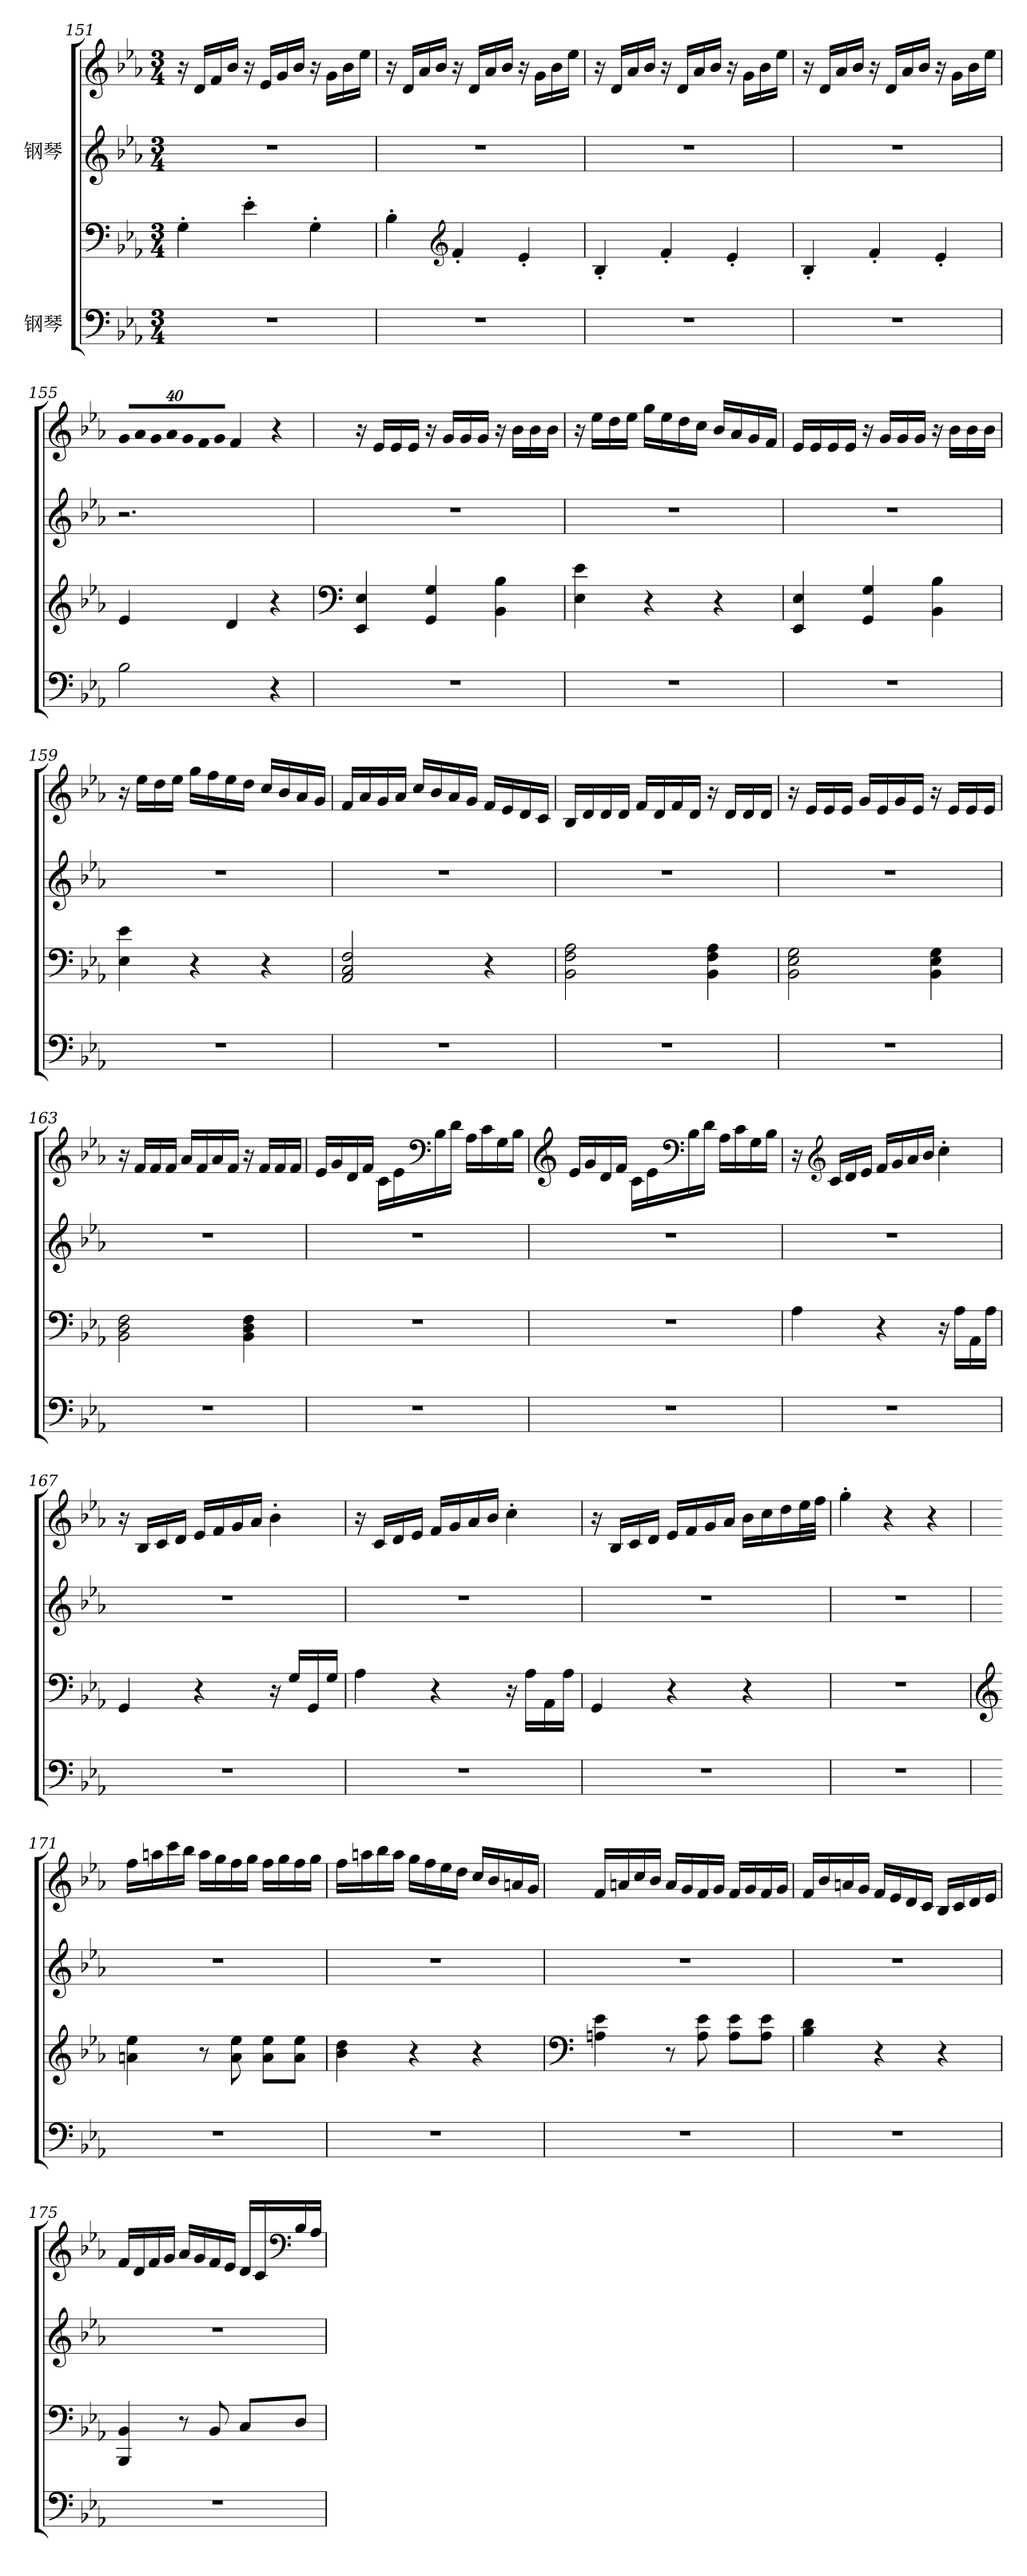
**kern	**kern	**kern	**kern
*part2	*part2	*part1	*part1
*staff4	*staff3	*staff2	*staff1
*I"钢琴	*	*I"钢琴	*
*clefF4	*clefF4	*clefG2	*clefG2
*k[b-e-a-]	*k[b-e-a-]	*k[b-e-a-]	*k[b-e-a-]
*M3/4	*M3/4	*M3/4	*M3/4
=151	=151	=151	=151
2.r	4G'\	2.r	16r
.	.	.	16d/LL
.	.	.	16f/
.	.	.	16b-/JJ
.	4e-'\	.	16r
.	.	.	16e-/LL
.	.	.	16g/
.	.	.	16b-/JJ
.	4G'\	.	16r
.	.	.	16g\LL
.	.	.	16b-\
.	.	.	16ee-\JJ
=152	=152	=152	=152
2.r	4B-'\	2.r	16r
.	.	.	16d/LL
.	.	.	16a-/
.	.	.	16b-/JJ
*	*clefG2	*	*
.	4f'/	.	16r
.	.	.	16d/LL
.	.	.	16a-/
.	.	.	16b-/JJ
.	4e-'/	.	16r
.	.	.	16g\LL
.	.	.	16b-\
.	.	.	16ee-\JJ
!!LO:LB:g=z
=153	=153	=153	=153
2.r	4B-'/	2.r	16r
.	.	.	16d/LL
.	.	.	16a-/
.	.	.	16b-/JJ
.	4f'/	.	16r
.	.	.	16d/LL
.	.	.	16a-/
.	.	.	16b-/JJ
.	4e-'/	.	16r
.	.	.	16g\LL
.	.	.	16b-\
.	.	.	16ee-\JJ
=154	=154	=154	=154
2.r	4B-'/	2.r	16r
.	.	.	16d/LL
.	.	.	16a-/
.	.	.	16b-/JJ
.	4f'/	.	16r
.	.	.	16d/LL
.	.	.	16a-/
.	.	.	16b-/JJ
.	4e-'/	.	16r
.	.	.	16g\LL
.	.	.	16b-\
.	.	.	16ee-\JJ
=155	=155	=155	=155
*	*	*	*Xbrackettup
!	!	!	!LO:N:vis=32
2B-\	4e-/	2.r	640%23g/LLL
!	!	!	!LO:N:vis=32
.	.	.	640%23a-/
!	!	!	!LO:N:vis=32
.	.	.	640%23g/
!	!	!	!LO:N:vis=32
.	.	.	640%23a-/
!	!	!	!LO:N:vis=32
.	.	.	640%23g/
!	!	!	!LO:N:vis=32
.	.	.	640%23f/
!	!	!	!LO:N:vis=32
.	.	.	640%23g/JJJ
.	4d/	.	.
.	.	.	4f/
4r	4r	.	.
.	.	.	4r
640ryy	640ryy	640ryy	.
!!LO:LB:g=z
=156	=156	=156	=156
*	*clefF4	*	*
2.r	4EE-/ 4E-/	2.r	16r
.	.	.	16e-/LL
.	.	.	16e-/
.	.	.	16e-/JJ
.	4GG/ 4G/	.	16r
.	.	.	16g/LL
.	.	.	16g/
.	.	.	16g/JJ
.	4BB-\ 4B-\	.	16r
.	.	.	16b-\LL
.	.	.	16b-\
.	.	.	16b-\JJ
=157	=157	=157	=157
2.r	4E-\ 4e-\	2.r	16r
.	.	.	16ee-\LL
.	.	.	16dd\
.	.	.	16ee-\JJ
.	4r	.	16gg\LL
.	.	.	16ee-\
.	.	.	16dd\
.	.	.	16cc\JJ
.	4r	.	16b-/LL
.	.	.	16a-/
.	.	.	16g/
.	.	.	16f/JJ
=158	=158	=158	=158
2.r	4EE-/ 4E-/	2.r	16e-/LL
.	.	.	16e-/
.	.	.	16e-/
.	.	.	16e-/JJ
.	4GG/ 4G/	.	16r
.	.	.	16g/LL
.	.	.	16g/
.	.	.	16g/JJ
.	4BB-\ 4B-\	.	16r
.	.	.	16b-\LL
.	.	.	16b-\
.	.	.	16b-\JJ
!!LO:PB:g=z
=159	=159	=159	=159
2.r	4E-\ 4e-\	2.r	16r
.	.	.	16ee-\LL
.	.	.	16dd\
.	.	.	16ee-\JJ
.	4r	.	16gg\LL
.	.	.	16ff\
.	.	.	16ee-\
.	.	.	16dd\JJ
.	4r	.	16cc/LL
.	.	.	16b-/
.	.	.	16a-/
.	.	.	16g/JJ
=160	=160	=160	=160
2.r	2AA-/ 2C/ 2F/	2.r	16f/LL
.	.	.	16a-/
.	.	.	16g/
.	.	.	16a-/JJ
.	.	.	16cc/LL
.	.	.	16b-/
.	.	.	16a-/
.	.	.	16g/JJ
.	4r	.	16f/LL
.	.	.	16e-/
.	.	.	16d/
.	.	.	16c/JJ
=161	=161	=161	=161
2.r	2BB-\ 2F\ 2A-\	2.r	16B-/LL
.	.	.	16d/
.	.	.	16d/
.	.	.	16d/JJ
.	.	.	16f/LL
.	.	.	16d/
.	.	.	16f/
.	.	.	16d/JJ
.	4BB-\ 4F\ 4A-\	.	16r
.	.	.	16d/LL
.	.	.	16d/
.	.	.	16d/JJ
!!LO:LB:g=z
=162	=162	=162	=162
2.r	2BB-\ 2E-\ 2G\	2.r	16r
.	.	.	16e-/LL
.	.	.	16e-/
.	.	.	16e-/JJ
.	.	.	16g/LL
.	.	.	16e-/
.	.	.	16g/
.	.	.	16e-/JJ
.	4BB-\ 4E-\ 4G\	.	16r
.	.	.	16e-/LL
.	.	.	16e-/
.	.	.	16e-/JJ
=163	=163	=163	=163
2.r	2BB-\ 2D\ 2F\	2.r	16r
.	.	.	16f/LL
.	.	.	16f/
.	.	.	16f/JJ
.	.	.	16a-/LL
.	.	.	16f/
.	.	.	16a-/
.	.	.	16f/JJ
.	4BB-\ 4D\ 4F\	.	16r
.	.	.	16f/LL
.	.	.	16f/
.	.	.	16f/JJ
=164	=164	=164	=164
2.r	2.r	2.r	16e-/LL
.	.	.	16g/
.	.	.	16d/
.	.	.	16f/JJ
.	.	.	16c\LL
.	.	.	16e-\
*	*	*	*clefF4
.	.	.	16B-\
.	.	.	16d\JJ
.	.	.	16A-\LL
.	.	.	16c\
.	.	.	16G\
.	.	.	16B-\JJ
!!LO:LB:g=z
=165	=165	=165	=165
*	*	*	*clefG2
2.r	2.r	2.r	16e-/LL
.	.	.	16g/
.	.	.	16d/
.	.	.	16f/JJ
.	.	.	16c\LL
.	.	.	16e-\
*	*	*	*clefF4
.	.	.	16B-\
.	.	.	16d\JJ
.	.	.	16A-\LL
.	.	.	16c\
.	.	.	16G\
.	.	.	16B-\JJ
=166	=166	=166	=166
2.r	4A-\	2.r	16r
*	*	*	*clefG2
.	.	.	16c/LL
.	.	.	16d/
.	.	.	16e-/JJ
.	4r	.	16f/LL
.	.	.	16g/
.	.	.	16a-/
.	.	.	16b-/JJ
.	16r	.	4cc'\
.	16A-\LL	.	.
.	16AA-\	.	.
.	16A-\JJ	.	.
=167	=167	=167	=167
2.r	4GG/	2.r	16r
.	.	.	16B-/LL
.	.	.	16c/
.	.	.	16d/JJ
.	4r	.	16e-/LL
.	.	.	16f/
.	.	.	16g/
.	.	.	16a-/JJ
.	16r	.	4b-'\
.	16G/LL	.	.
.	16GG/	.	.
.	16G/JJ	.	.
!!LO:PB:g=z
=168	=168	=168	=168
2.r	4A-\	2.r	16r
.	.	.	16c/LL
.	.	.	16d/
.	.	.	16e-/JJ
.	4r	.	16f/LL
.	.	.	16g/
.	.	.	16a-/
.	.	.	16b-/JJ
.	16r	.	4cc'\
.	16A-\LL	.	.
.	16AA-\	.	.
.	16A-\JJ	.	.
=169	=169	=169	=169
2.r	4GG/	2.r	16r
.	.	.	16B-/LL
.	.	.	16c/
.	.	.	16d/JJ
.	4r	.	16e-/LL
.	.	.	16f/
.	.	.	16g/
.	.	.	16a-/JJ
.	4r	.	16b-\LL
.	.	.	16cc\
.	.	.	16dd\
.	.	.	32ee-\L
.	.	.	32ff\JJJ
=170	=170	=170	=170
2.r	2.r	2.r	4gg'\
.	.	.	4r
.	.	.	4r
!!LO:LB:g=z
=171	=171	=171	=171
*	*clefG2	*	*
2.r	4an\ 4ee-\	2.r	16ff\LL
.	.	.	16aan\
.	.	.	16ccc\
.	.	.	16bb-\JJ
.	8r	.	16aa\LL
.	.	.	16gg\
.	8a\ 8ee-\	.	16ff\
.	.	.	16gg\JJ
.	8a\ 8ee-\L	.	16ff\LL
.	.	.	16gg\
.	8a\ 8ee-\J	.	16ff\
.	.	.	16gg\JJ
=172	=172	=172	=172
2.r	4b-\ 4dd\	2.r	16ff\LL
.	.	.	16aan\
.	.	.	16bb-\
.	.	.	16aa\JJ
.	4r	.	16gg\LL
.	.	.	16ff\
.	.	.	16ee-\
.	.	.	16dd\JJ
.	4r	.	16cc/LL
.	.	.	16b-/
.	.	.	16an/
.	.	.	16g/JJ
!!LO:LB:g=z
=173	=173	=173	=173
*	*clefF4	*	*
2.r	4An\ 4e-\	2.r	16f/LL
.	.	.	16an/
.	.	.	16cc/
.	.	.	16b-/JJ
.	8r	.	16a/LL
.	.	.	16g/
.	8A\ 8e-\	.	16f/
.	.	.	16g/JJ
.	8A\ 8e-\L	.	16f/LL
.	.	.	16g/
.	8A\ 8e-\J	.	16f/
.	.	.	16g/JJ
=174	=174	=174	=174
2.r	4B-\ 4d\	2.r	16f/LL
.	.	.	16b-/
.	.	.	16an/
.	.	.	16g/JJ
.	4r	.	16f/LL
.	.	.	16e-/
.	.	.	16d/
.	.	.	16c/JJ
.	4r	.	16B-/LL
.	.	.	16c/
.	.	.	16d/
.	.	.	16e-/JJ
=175	=175	=175	=175
2.r	4BBB-/ 4BB-/	2.r	16f/LL
.	.	.	16d/
.	.	.	16f/
.	.	.	16g/JJ
.	8r	.	16a-/LL
.	.	.	16g/
.	8BB-/	.	16f/
.	.	.	16e-/JJ
.	8C/L	.	16d/LL
.	.	.	16c/
*	*	*	*clefF4
.	8D/J	.	16B-/
.	.	.	16A-/JJ
=	=	=	=
*-	*-	*-	*-
